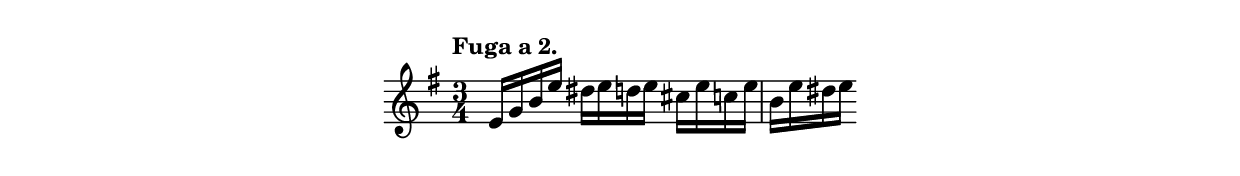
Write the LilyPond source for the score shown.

\include "indice.ily"
\version "2.15.33"
\new Staff \relative f {
  \time 3/4
  \clef treble
  \key e \minor
  \tempo "Fuga a 2."
  e'16 g b e dis e d e cis e c e
  b16 e dis e
}